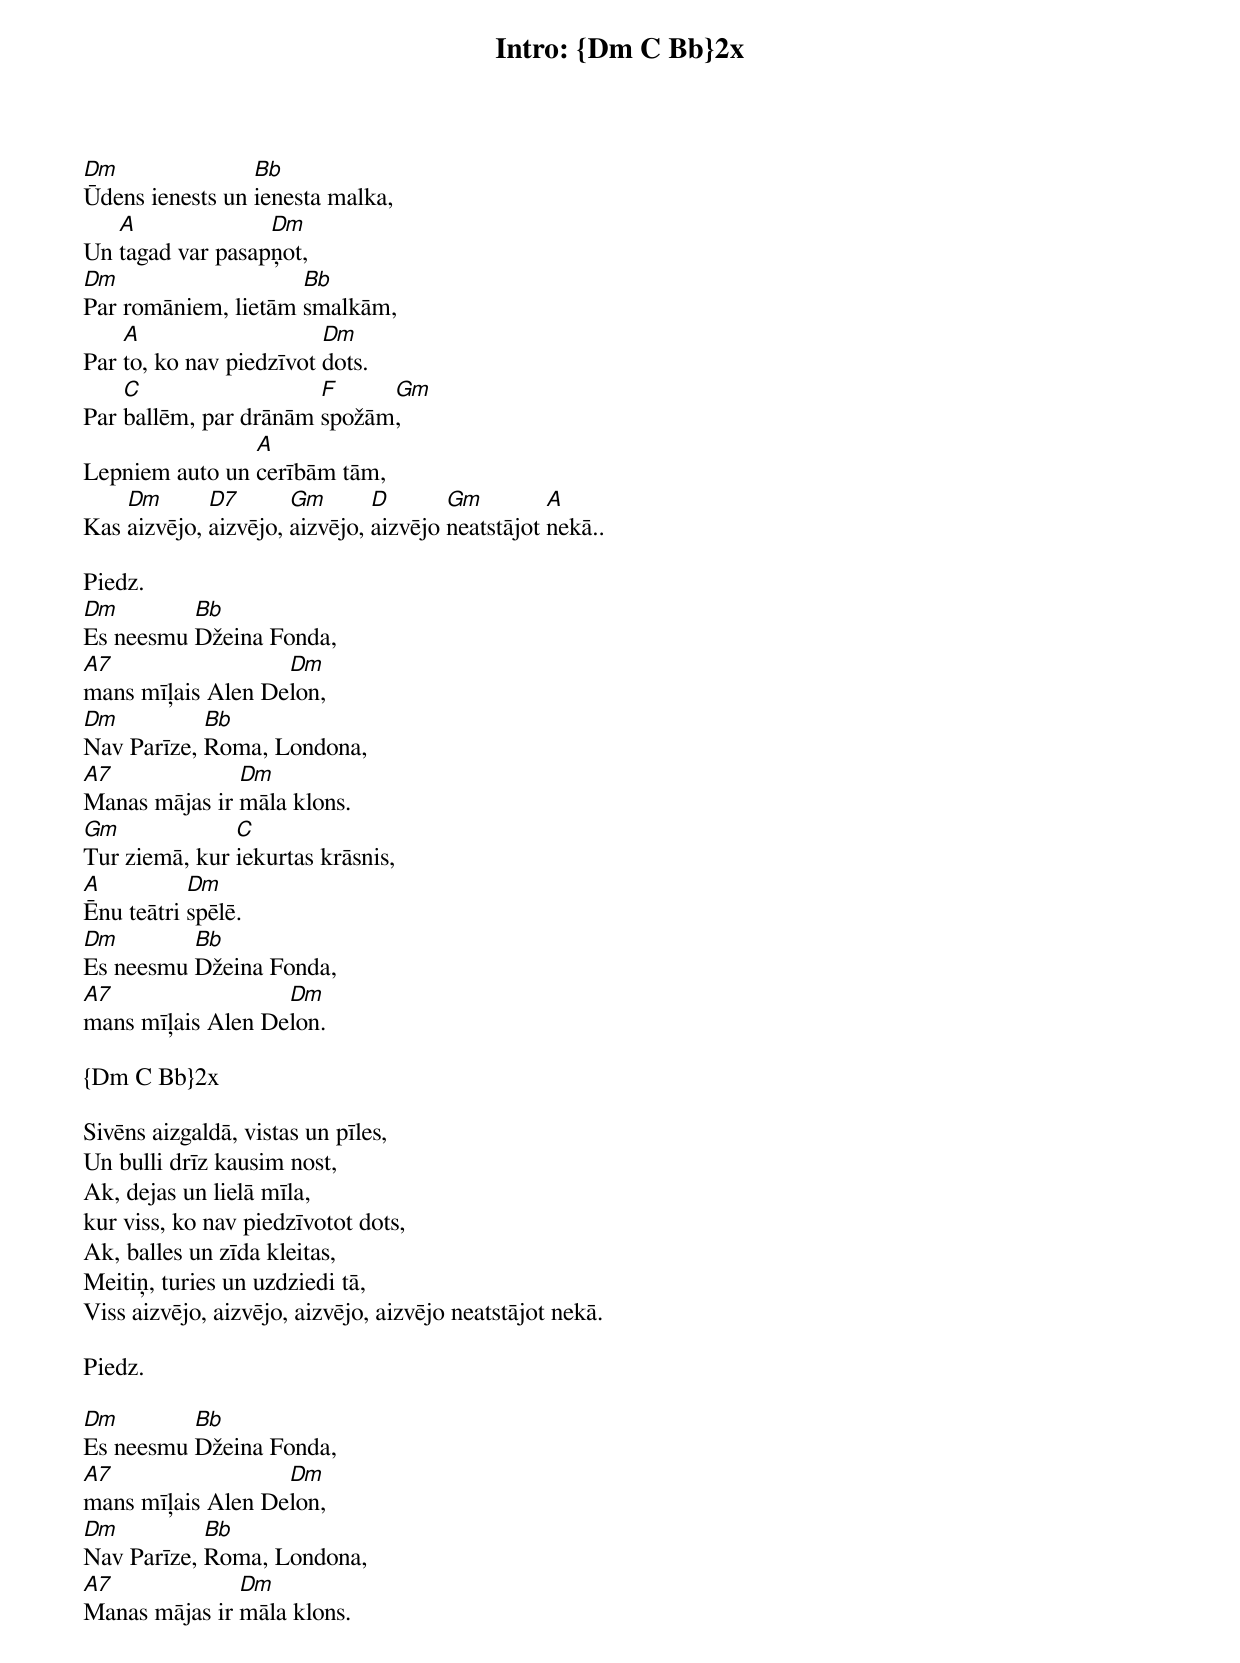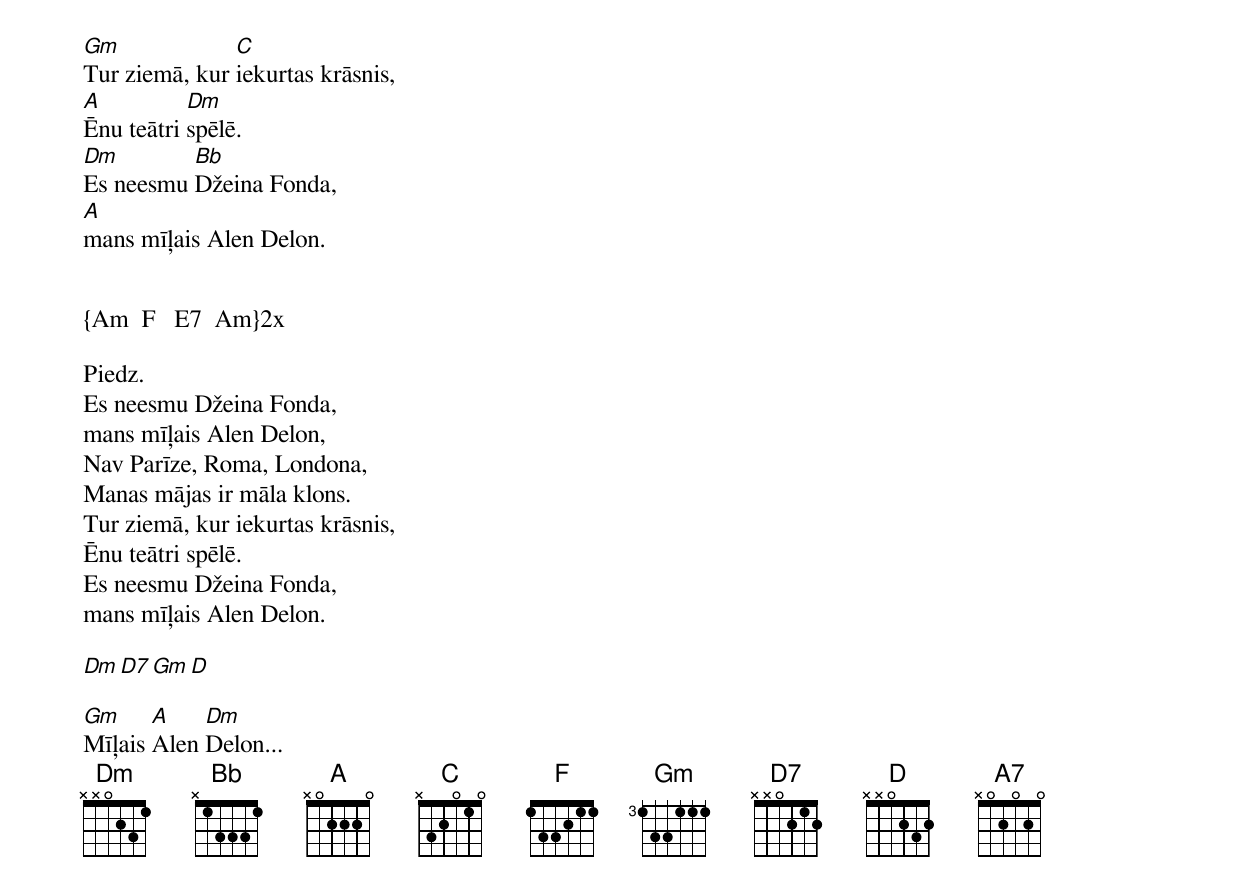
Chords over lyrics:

Intro: {Dm C Bb}2x

Dm               Bb
Ūdens ienests un ienesta malka,
   A              Dm
Un tagad var pasapņot,
Dm                   Bb
Par romāniem, lietām smalkām,
    A                    Dm
Par to, ko nav piedzīvot dots.
    C                  F     Gm
Par ballēm, par drānām spožām,
                A
Lepniem auto un cerībām tām,
    Dm       D7       Gm       D       Gm         A
Kas aizvējo, aizvējo, aizvējo, aizvējo neatstājot nekā..

Piedz.
Dm        Bb
Es neesmu Džeina Fonda,
A7                 Dm
mans mīļais Alen Delon,
Dm          Bb
Nav Parīze, Roma, Londona,
A7             Dm
Manas mājas ir māla klons.
Gm             C
Tur ziemā, kur iekurtas krāsnis,
A          Dm
Ēnu teātri spēlē.
Dm        Bb
Es neesmu Džeina Fonda,
A7                 Dm
mans mīļais Alen Delon.

{Dm C Bb}2x

Sivēns aizgaldā, vistas un pīles,
Un bulli drīz kausim nost,
Ak, dejas un lielā mīla,
kur viss, ko nav piedzīvotot dots,
Ak, balles un zīda kleitas,
Meitiņ, turies un uzdziedi tā,
Viss aizvējo, aizvējo, aizvējo, aizvējo neatstājot nekā.

Piedz.

Dm        Bb
Es neesmu Džeina Fonda,
A7                 Dm
mans mīļais Alen Delon,
Dm          Bb
Nav Parīze, Roma, Londona,
A7             Dm
Manas mājas ir māla klons.
Gm             C
Tur ziemā, kur iekurtas krāsnis,
A          Dm
Ēnu teātri spēlē.
Dm        Bb
Es neesmu Džeina Fonda,
A
mans mīļais Alen Delon.


{Am  F   E7  Am}2x

Piedz.
Es neesmu Džeina Fonda,
mans mīļais Alen Delon,
Nav Parīze, Roma, Londona,
Manas mājas ir māla klons.
Tur ziemā, kur iekurtas krāsnis,
Ēnu teātri spēlē.
Es neesmu Džeina Fonda,
mans mīļais Alen Delon.

Dm   D7   Gm   D

Gm     A    Dm
Mīļais Alen Delon...
